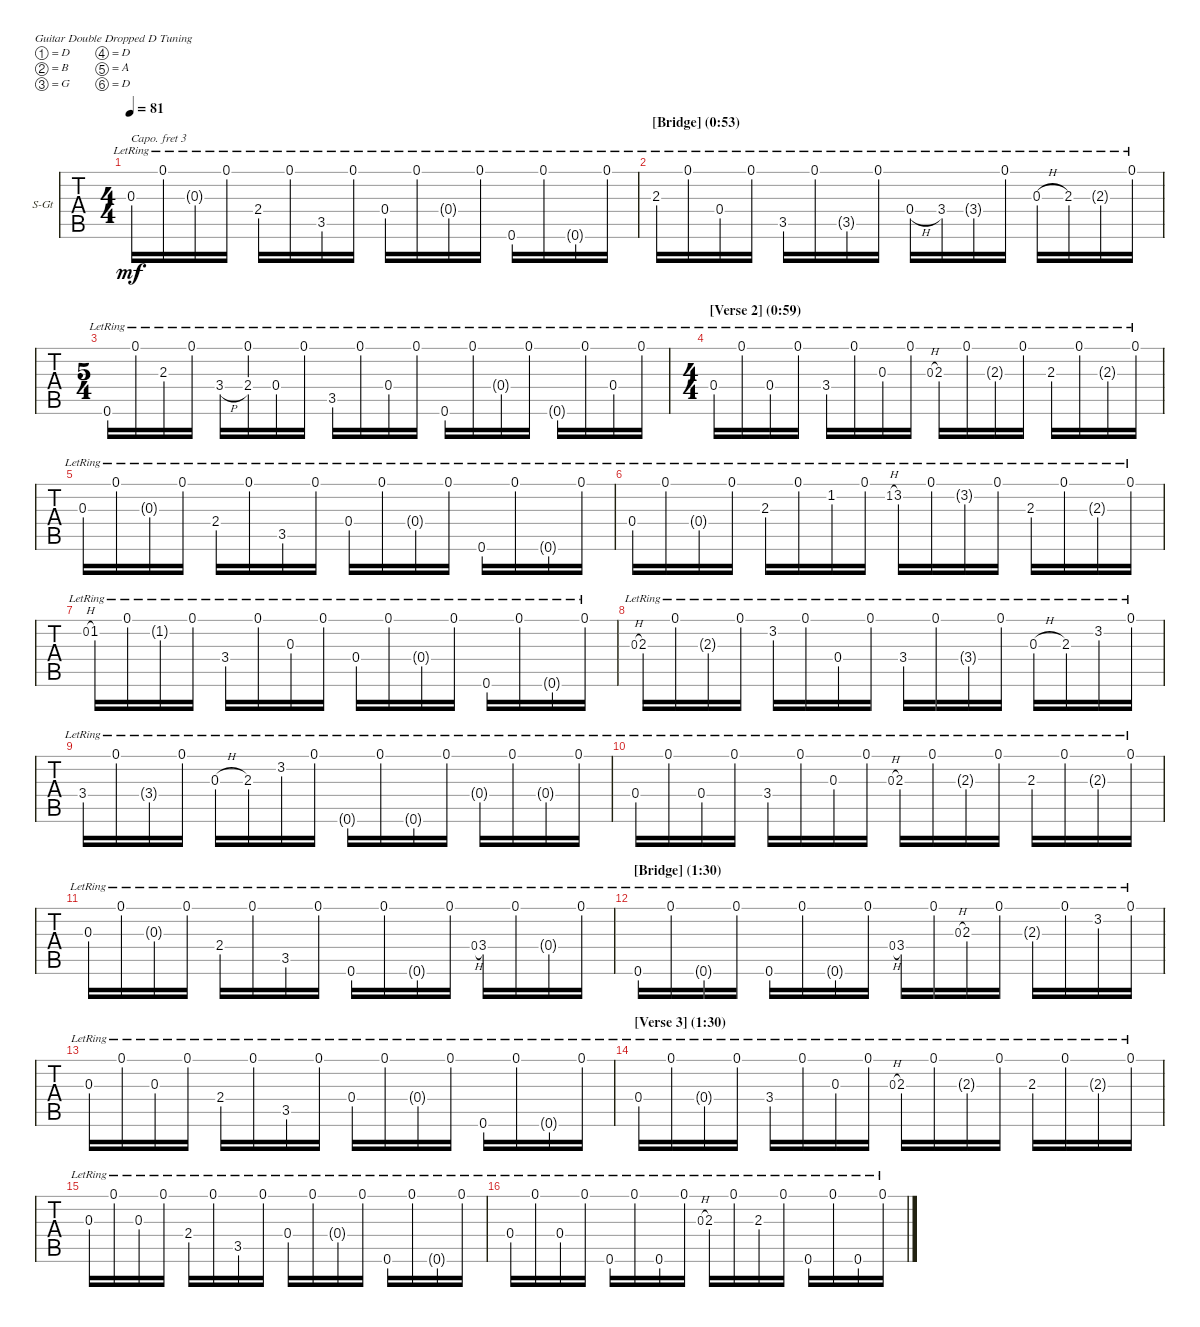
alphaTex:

\defaultSystemsLayout 4
\bracketExtendMode nobrackets
\firstSystemTrackNameOrientation horizontal
\otherSystemsTrackNameOrientation horizontal
\track ("Steel Guitar" "S-Gt") {instrument acousticguitarsteel}
\staff {tabs}
\capo 3
\tuning (D4 B3 G3 D3 A2 D2)
\ts (4 4)
\tempo 81
\clef g2
\ks c
0.3{lr}.16{dy mf} 0.1{lr}.16 0.3{g lr}.16 0.1{lr}.16 2.4{lr}.16 0.1{lr}.16 3.5{lr}.16 0.1{lr}.16 0.4{lr}.16 0.1{lr}.16 0.4{g lr}.16 0.1{lr}.16 0.6{lr}.16 0.1{lr}.16 0.6{g lr}.16 0.1{lr}.16 |
\section ("" "[Bridge] (0:53)")
2.3{lr}.16 0.1{lr}.16 0.4{lr}.16 0.1{lr}.16 3.5{lr}.16 0.1{lr}.16 3.5{g lr}.16 0.1{lr}.16 0.4{h lr}.16 3.4{lr}.16 3.4{g lr}.16 0.1{lr}.16 0.3{h lr}.16 2.3{lr}.16 2.3{g lr}.16 0.1{lr}.16 |
\ts (5 4)
0.6{lr}.16 0.1{lr}.16 2.3{lr}.16 0.1{lr}.16 3.4{h lr}.16 (2.4{lr} 0.1{lr}).16 0.4{lr}.16 0.1{lr}.16 3.5{lr}.16 0.1{lr}.16 0.4{lr}.16 0.1{lr}.16 0.6{lr}.16 0.1{lr}.16 0.4{g lr}.16 0.1{lr}.16 0.6{g lr}.16 0.1{lr}.16 0.4{lr}.16 0.1{lr}.16 |
\ts (4 4)
\section ("" "[Verse 2] (0:59)")
0.4{lr}.16 0.1{lr}.16 0.4{lr}.16 0.1{lr}.16 3.4{lr}.16 0.1{lr}.16 0.3{lr}.16 0.1{lr}.16 0.3{h lr}.8{gr onbeat} 2.3{lr}.16 0.1{lr}.16 2.3{g lr}.16 0.1{lr}.16 2.3{lr}.16 0.1{lr}.16 2.3{g lr}.16 0.1{lr}.16 |
0.3{lr}.16 0.1{lr}.16 0.3{g lr}.16 0.1{lr}.16 2.4{lr}.16 0.1{lr}.16 3.5{lr}.16 0.1{lr}.16 0.4{lr}.16 0.1{lr}.16 0.4{g lr}.16 0.1{lr}.16 0.6{lr}.16 0.1{lr}.16 0.6{g lr}.16 0.1{lr}.16 |
0.4{lr}.16 0.1{lr}.16 0.4{g lr}.16 0.1{lr}.16 2.3{lr}.16 0.1{lr}.16 1.2{lr}.16 0.1{lr}.16 1.2{h lr}.8{gr onbeat} 3.2{lr}.16 0.1{lr}.16 3.2{g lr}.16 0.1{lr}.16 2.3{lr}.16 0.1{lr}.16 2.3{g lr}.16 0.1{lr}.16 |
0.2{h lr}.8{gr onbeat} 1.2{lr}.16 0.1{lr}.16 1.2{g lr}.16 0.1{lr}.16 3.4{lr}.16 0.1{lr}.16 0.3{lr}.16 0.1{lr}.16 0.4{lr}.16 0.1{lr}.16 0.4{g lr}.16 0.1{lr}.16 0.6{lr}.16 0.1{lr}.16 0.6{g lr}.16 0.1{lr}.16 |
0.3{h}.8{gr onbeat} 2.3{lr}.16 0.1{lr}.16 2.3{g lr}.16 0.1{lr}.16 3.2{lr}.16 0.1{lr}.16 0.4{lr}.16 0.1{lr}.16 3.4{lr}.16 0.1{lr}.16 3.4{g lr}.16 0.1{lr}.16 0.3{h lr}.16 2.3{lr}.16 3.2{lr}.16 0.1{lr}.16 |
3.4{lr}.16 0.1{lr}.16 3.4{g lr}.16 0.1{lr}.16 0.3{h lr}.16 2.3{lr}.16 3.2{lr}.16 0.1{lr}.16 0.6{g lr}.16 0.1{lr}.16 0.6{g lr}.16 0.1{lr}.16 0.4{g lr}.16 0.1{lr}.16 0.4{g lr}.16 0.1{lr}.16 |
0.4{lr}.16 0.1{lr}.16 0.4{lr}.16 0.1{lr}.16 3.4{lr}.16 0.1{lr}.16 0.3{lr}.16 0.1{lr}.16 0.3{h lr}.8{gr onbeat} 2.3{lr}.16 0.1{lr}.16 2.3{g lr}.16 0.1{lr}.16 2.3{lr}.16 0.1{lr}.16 2.3{g lr}.16 0.1{lr}.16 |
0.3{lr}.16 0.1{lr}.16 0.3{g lr}.16 0.1{lr}.16 2.4{lr}.16 0.1{lr}.16 3.5{lr}.16 0.1{lr}.16 0.6{lr}.16 0.1{lr}.16 0.6{g lr}.16 0.1{lr}.16 0.4{h lr}.8{gr} 3.4{lr}.16 0.1{lr}.16 0.4{g lr}.16 0.1{lr}.16 |
\section ("" "[Bridge] (1:30)")
0.6{lr}.16 0.1{lr}.16 0.6{g lr}.16 0.1{lr}.16 0.6{lr}.16 0.1{lr}.16 0.6{g lr}.16 0.1{lr}.16 0.4{h lr}.8{gr} 3.4{lr}.16 0.1{lr}.16 0.3{h lr}.8{gr} 2.3{lr}.16 0.1{lr}.16 2.3{g lr}.16 0.1{lr}.16 3.2{lr}.16 0.1{lr}.16 |
0.3{lr}.16 0.1{lr}.16 0.3{lr}.16 0.1{lr}.16 2.4{lr}.16 0.1{lr}.16 3.5{lr}.16 0.1{lr}.16 0.4{lr}.16 0.1{lr}.16 0.4{g lr}.16 0.1{lr}.16 0.6{lr}.16 0.1{lr}.16 0.6{g lr}.16 0.1{lr}.16 |
\section ("" "[Verse 3] (1:30)")
0.4{lr}.16 0.1{lr}.16 0.4{g lr}.16 0.1{lr}.16 3.4{lr}.16 0.1{lr}.16 0.3{lr}.16 0.1{lr}.16 0.3{h lr}.8{gr} 2.3{lr}.16 0.1{lr}.16 2.3{g lr}.16 0.1{lr}.16 2.3{lr}.16 0.1{lr}.16 2.3{g lr}.16 0.1{lr}.16 |
0.3{lr}.16 0.1{lr}.16 0.3{lr}.16 0.1{lr}.16 2.4{lr}.16 0.1{lr}.16 3.5{lr}.16 0.1{lr}.16 0.4{lr}.16 0.1{lr}.16 0.4{g lr}.16 0.1{lr}.16 0.6{lr}.16 0.1{lr}.16 0.6{g lr}.16 0.1{lr}.16 |
0.4{lr}.16 0.1{lr}.16 0.4{lr}.16 0.1{lr}.16 0.6{lr}.16 0.1{lr}.16 0.6{lr}.16 0.1{lr}.16 0.3{h lr}.8{gr} 2.3{lr}.16 0.1{lr}.16 2.3{lr}.16 0.1{lr}.16 0.6{lr}.16 0.1{lr}.16 0.6{lr}.16 0.1{lr}.16
